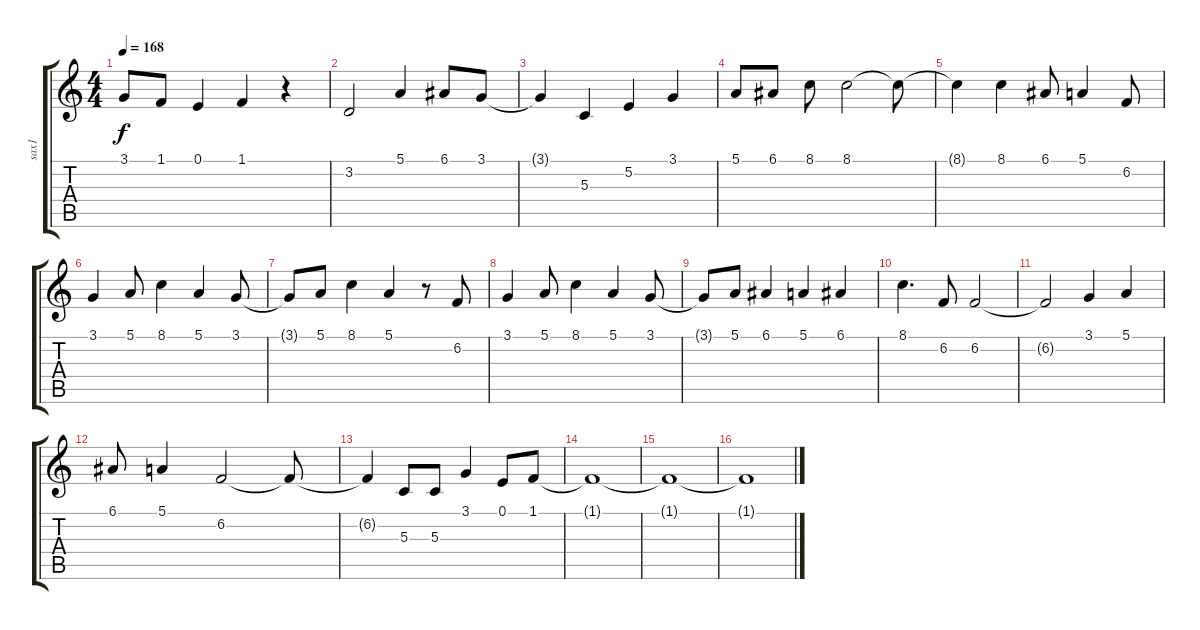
\track ("sax1" "sax1") {instrument sopranosax}
\staff {score tabs}
\tuning (E4 B3 G3 D3 A2 E2) {hide}
\ts (4 4)
\tempo 168
\clef g2
\ks c
3.1{t}.8{dy f} 1.1.8 0.1.4 1.1.4 r.4 |
3.2.2 5.1.4 6.1.8 3.1.8 |
3.1{t}.4 5.3.4 5.2.4 3.1.4 |
5.1.8 6.1.8 8.1.8 8.1.2 8.1{t}.8 |
8.1{t}.4 8.1.4 6.1.8 5.1.4 6.2.8 |
3.1.4 5.1.8 8.1.4 5.1.4 3.1.8 |
3.1{t}.8 5.1.8 8.1.4 5.1.4 r.8 6.2.8 |
3.1.4 5.1.8 8.1.4 5.1.4 3.1.8 |
3.1{t}.8 5.1.8 6.1.4 5.1.4 6.1.4 |
8.1.4{d} 6.2.8 6.2.2 |
6.2{t}.2 3.1.4 5.1.4 |
6.1.8 5.1.4 6.2.2 6.2{t}.8 |
6.2{t}.4 5.3.8 5.3.8 3.1.4 0.1.8 1.1.8 |
1.1{t}.1 |
1.1{t}.1 |
1.1{t}.1
